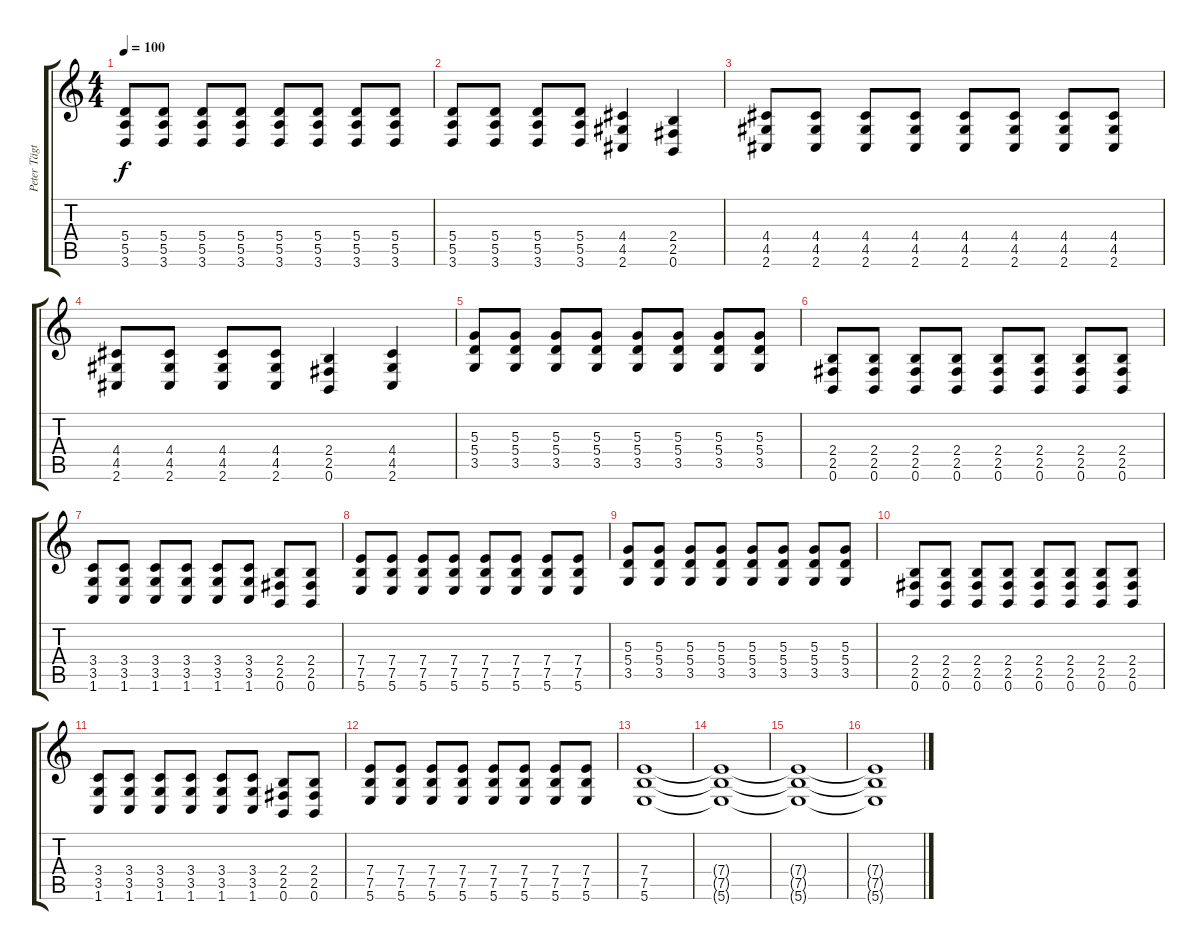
\track ("Peter Tägtgren - Rhythm" "Peter Tägt") {instrument distortionguitar}
\staff {score tabs}
\tuning (B3 Gb3 D3 A2 E2 B1) {hide}
\ts (4 4)
\tempo 100
\clef g2
\ks c
(5.4 5.5 3.6).8{dy f} (5.4 5.5 3.6).8 (5.4 5.5 3.6).8 (5.4 5.5 3.6).8 (5.4 5.5 3.6).8 (5.4 5.5 3.6).8 (5.4 5.5 3.6).8 (5.4 5.5 3.6).8 |
(5.4 5.5 3.6).8 (5.4 5.5 3.6).8 (5.4 5.5 3.6).8 (5.4 5.5 3.6).8 (4.4 4.5 2.6).4 (2.4 2.5 0.6).4 |
(4.4 4.5 2.6).8 (4.4 4.5 2.6).8 (4.4 4.5 2.6).8 (4.4 4.5 2.6).8 (4.4 4.5 2.6).8 (4.4 4.5 2.6).8 (4.4 4.5 2.6).8 (4.4 4.5 2.6).8 |
(4.4 4.5 2.6).8 (4.4 4.5 2.6).8 (4.4 4.5 2.6).8 (4.4 4.5 2.6).8 (2.4 2.5 0.6).4 (4.4 4.5 2.6).4 |
(5.3 5.4 3.5).8 (5.3 5.4 3.5).8 (5.3 5.4 3.5).8 (5.3 5.4 3.5).8 (5.3 5.4 3.5).8 (5.3 5.4 3.5).8 (5.3 5.4 3.5).8 (5.3 5.4 3.5).8 |
(2.4 2.5 0.6).8 (2.4 2.5 0.6).8 (2.4 2.5 0.6).8 (2.4 2.5 0.6).8 (2.4 2.5 0.6).8 (2.4 2.5 0.6).8 (2.4 2.5 0.6).8 (2.4 2.5 0.6).8 |
(3.4 3.5 1.6).8 (3.4 3.5 1.6).8 (3.4 3.5 1.6).8 (3.4 3.5 1.6).8 (3.4 3.5 1.6).8 (3.4 3.5 1.6).8 (2.4 2.5 0.6).8 (2.4 2.5 0.6).8 |
(7.4 7.5 5.6).8 (7.4 7.5 5.6).8 (7.4 7.5 5.6).8 (7.4 7.5 5.6).8 (7.4 7.5 5.6).8 (7.4 7.5 5.6).8 (7.4 7.5 5.6).8 (7.4 7.5 5.6).8 |
(5.3 5.4 3.5).8 (5.3 5.4 3.5).8 (5.3 5.4 3.5).8 (5.3 5.4 3.5).8 (5.3 5.4 3.5).8 (5.3 5.4 3.5).8 (5.3 5.4 3.5).8 (5.3 5.4 3.5).8 |
(2.4 2.5 0.6).8 (2.4 2.5 0.6).8 (2.4 2.5 0.6).8 (2.4 2.5 0.6).8 (2.4 2.5 0.6).8 (2.4 2.5 0.6).8 (2.4 2.5 0.6).8 (2.4 2.5 0.6).8 |
(3.4 3.5 1.6).8 (3.4 3.5 1.6).8 (3.4 3.5 1.6).8 (3.4 3.5 1.6).8 (3.4 3.5 1.6).8 (3.4 3.5 1.6).8 (2.4 2.5 0.6).8 (2.4 2.5 0.6).8 |
(7.4 7.5 5.6).8 (7.4 7.5 5.6).8 (7.4 7.5 5.6).8 (7.4 7.5 5.6).8 (7.4 7.5 5.6).8 (7.4 7.5 5.6).8 (7.4 7.5 5.6).8 (7.4 7.5 5.6).8 |
(7.4 7.5 5.6).1 |
(7.4{t} 7.5{t} 5.6{t}).1 |
(7.4{t} 7.5{t} 5.6{t}).1 |
(7.4{t} 7.5{t} 5.6{t}).1
